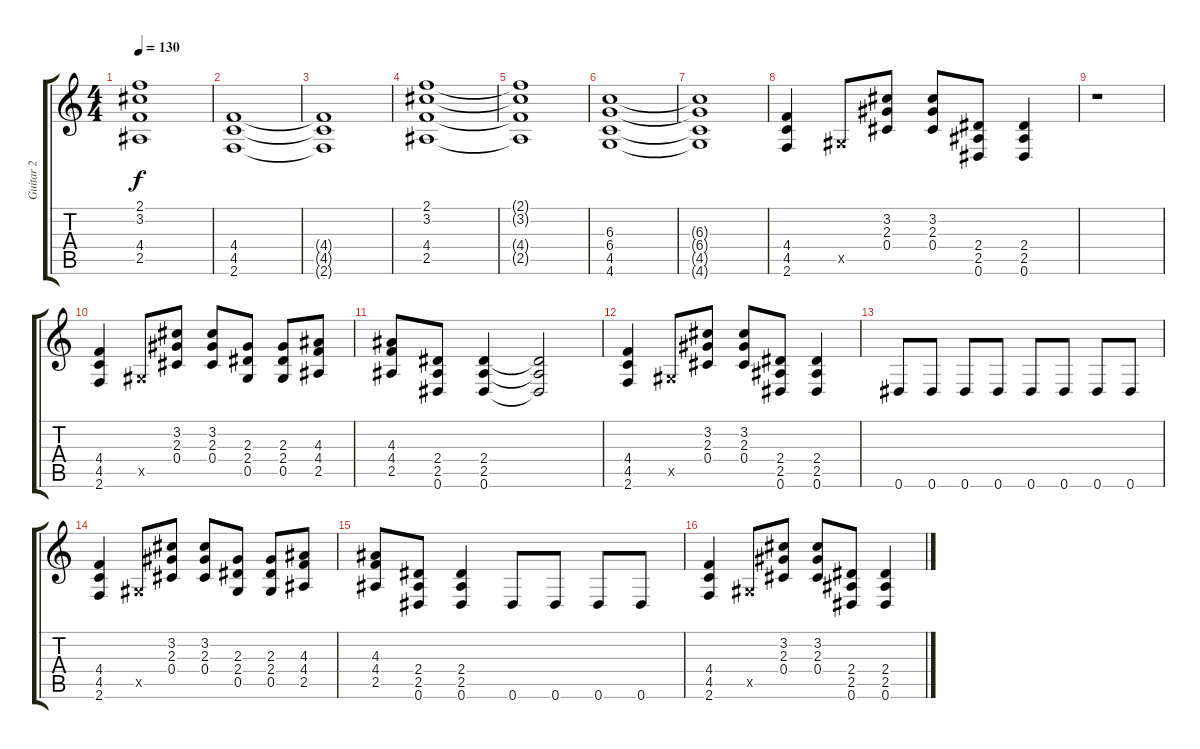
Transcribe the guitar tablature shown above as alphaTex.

\track ("Guitar 2" "Guitar 2") {instrument distortionguitar}
\staff {score tabs}
\tuning (Eb4 Bb3 Gb3 Db3 Ab2 Eb2) {hide}
\ts (4 4)
\tempo 130
\clef g2
\ks c
(2.1{t} 3.2{t} 4.4{t} 2.5{t}).1{dy f} |
(4.4 4.5 2.6).1 |
(4.4{t} 4.5{t} 2.6{t}).1 |
(2.1 3.2 4.4 2.5).1 |
(2.1{t} 3.2{t} 4.4{t} 2.5{t}).1 |
(6.3 6.4 4.5 4.6).1 |
(6.3{t} 6.4{t} 4.5{t} 4.6{t}).1 |
(4.4 4.5 2.6).4 0.5{x}.8 (3.2 2.3 0.4).8 (3.2 2.3 0.4).8 (2.4 2.5 0.6).8 (2.4 2.5 0.6).4 |
r.1 |
(4.4 4.5 2.6).4 0.5{x}.8 (3.2 2.3 0.4).8 (3.2 2.3 0.4).8 (2.3 2.4 0.5).8 (2.3 2.4 0.5).8 (4.3 4.4 2.5).8 |
(4.3 4.4 2.5).8 (2.4 2.5 0.6).8 (2.4 2.5 0.6).4 (2.4{t} 2.5{t} 0.6{t}).2 |
(4.4 4.5 2.6).4 0.5{x}.8 (3.2 2.3 0.4).8 (3.2 2.3 0.4).8 (2.4 2.5 0.6).8 (2.4 2.5 0.6).4 |
0.6.8 0.6.8 0.6.8 0.6.8 0.6.8 0.6.8 0.6.8 0.6.8 |
(4.4 4.5 2.6).4 0.5{x}.8 (3.2 2.3 0.4).8 (3.2 2.3 0.4).8 (2.3 2.4 0.5).8 (2.3 2.4 0.5).8 (4.3 4.4 2.5).8 |
(4.3 4.4 2.5).8 (2.4 2.5 0.6).8 (2.4 2.5 0.6).4 0.6.8 0.6.8 0.6.8 0.6.8 |
(4.4 4.5 2.6).4 0.5{x}.8 (3.2 2.3 0.4).8 (3.2 2.3 0.4).8 (2.4 2.5 0.6).8 (2.4 2.5 0.6).4
